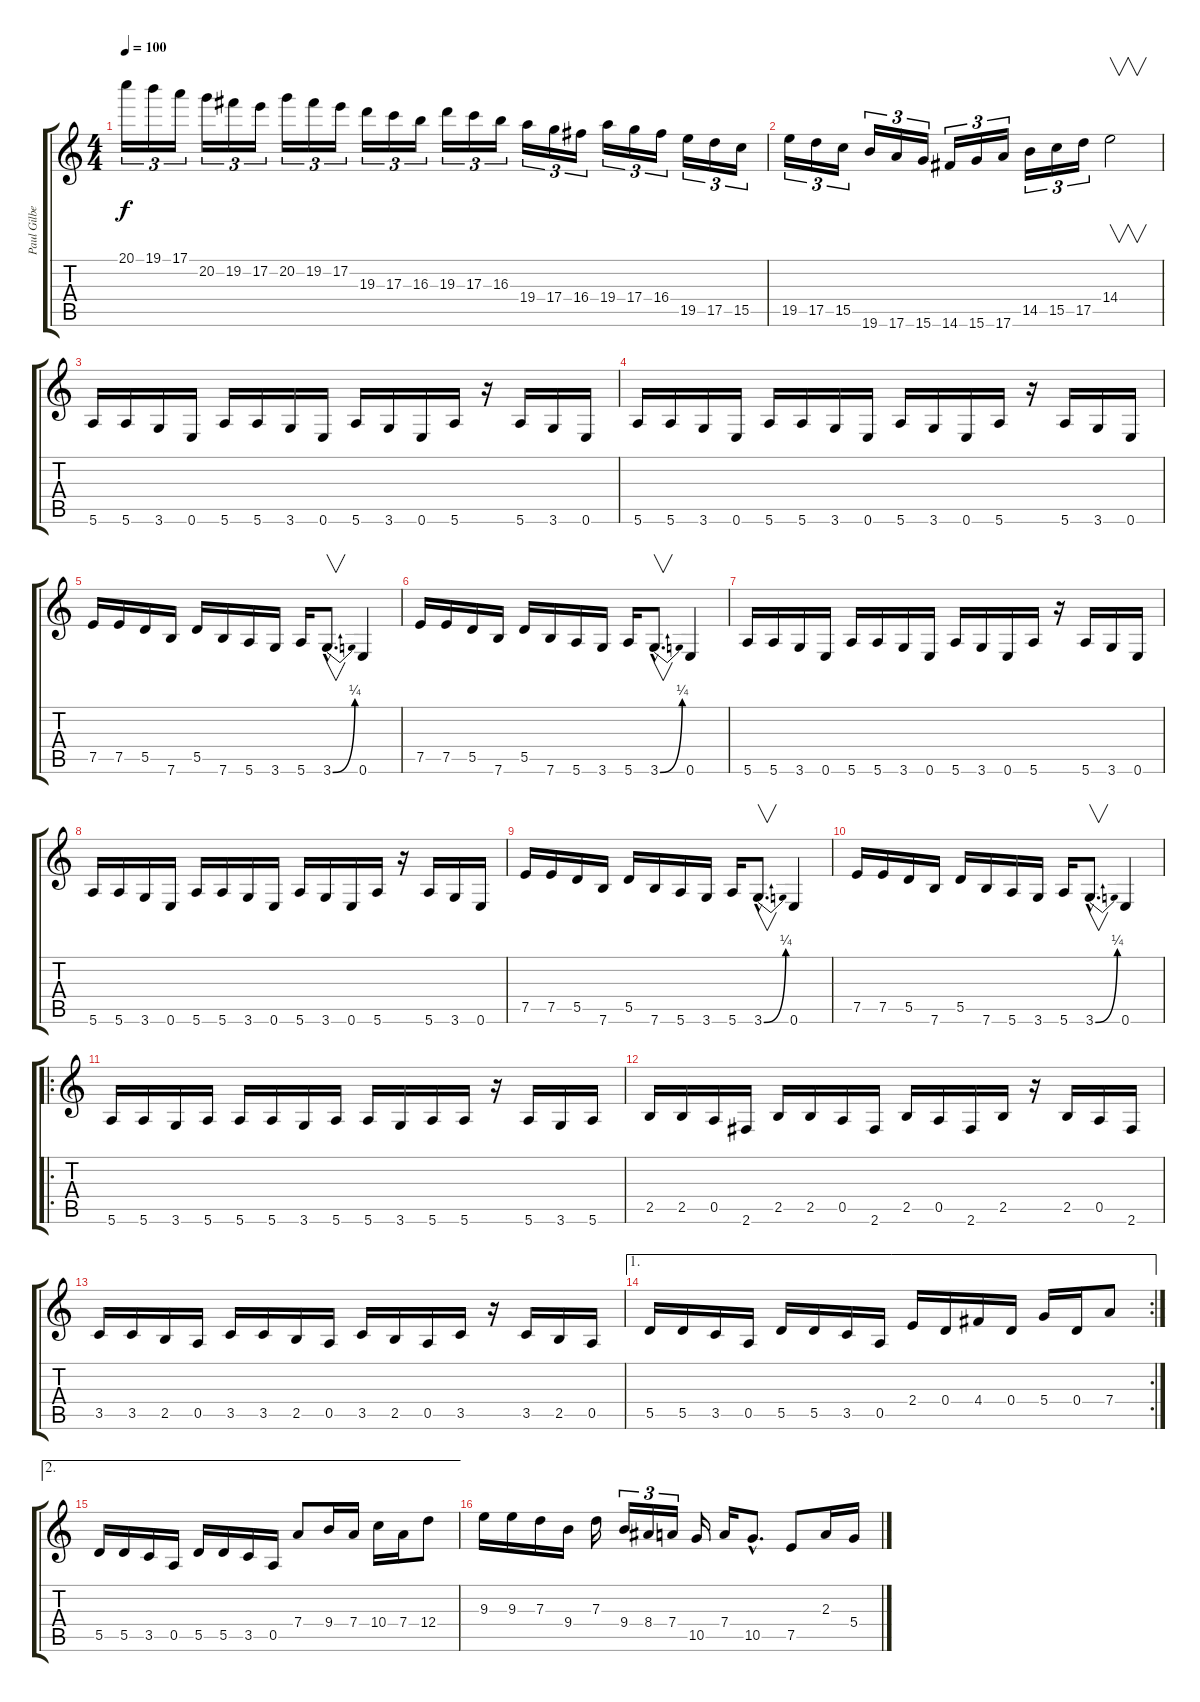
\track ("Paul Gilbert" "Paul Gilbe") {instrument distortionguitar}
\staff {score tabs}
\tuning (E4 B3 G3 D3 A2 E2) {hide}
\ts (4 4)
\tempo 100
\clef g2
\ks c
20.1.16{tu (3 2) dy f} 19.1.16{tu (3 2)} 17.1.16{tu (3 2)} 20.2.16{tu (3 2)} 19.2.16{tu (3 2)} 17.2.16{tu (3 2)} 20.2.16{tu (3 2)} 19.2.16{tu (3 2)} 17.2.16{tu (3 2)} 19.3.16{tu (3 2)} 17.3.16{tu (3 2)} 16.3.16{tu (3 2)} 19.3.16{tu (3 2)} 17.3.16{tu (3 2)} 16.3.16{tu (3 2)} 19.4.16{tu (3 2)} 17.4.16{tu (3 2)} 16.4.16{tu (3 2)} 19.4.16{tu (3 2)} 17.4.16{tu (3 2)} 16.4.16{tu (3 2)} 19.5.16{tu (3 2)} 17.5.16{tu (3 2)} 15.5.16{tu (3 2)} |
19.5.16{tu (3 2)} 17.5.16{tu (3 2)} 15.5.16{tu (3 2)} 19.6.16{tu (3 2)} 17.6.16{tu (3 2)} 15.6.16{tu (3 2)} 14.6.16{tu (3 2)} 15.6.16{tu (3 2)} 17.6.16{tu (3 2)} 14.5.16{tu (3 2)} 15.5.16{tu (3 2)} 17.5.16{tu (3 2)} 14.4.2{v} |
5.6.16 5.6.16 3.6.16 0.6.16 5.6.16 5.6.16 3.6.16 0.6.16 5.6.16 3.6.16 0.6.16 5.6.16 r.16 5.6.16 3.6.16 0.6.16 |
5.6.16 5.6.16 3.6.16 0.6.16 5.6.16 5.6.16 3.6.16 0.6.16 5.6.16 3.6.16 0.6.16 5.6.16 r.16 5.6.16 3.6.16 0.6.16 |
7.5.16 7.5.16 5.5.16 7.6.16 5.5.16 7.6.16 5.6.16 3.6.16 5.6.16 3.6{be (bend 0 0 60 1) hac}.8{v d} 0.6.4 |
7.5.16 7.5.16 5.5.16 7.6.16 5.5.16 7.6.16 5.6.16 3.6.16 5.6.16 3.6{be (bend 0 0 60 1) hac}.8{v d} 0.6.4 |
5.6.16 5.6.16 3.6.16 0.6.16 5.6.16 5.6.16 3.6.16 0.6.16 5.6.16 3.6.16 0.6.16 5.6.16 r.16 5.6.16 3.6.16 0.6.16 |
5.6.16 5.6.16 3.6.16 0.6.16 5.6.16 5.6.16 3.6.16 0.6.16 5.6.16 3.6.16 0.6.16 5.6.16 r.16 5.6.16 3.6.16 0.6.16 |
7.5.16 7.5.16 5.5.16 7.6.16 5.5.16 7.6.16 5.6.16 3.6.16 5.6.16 3.6{be (bend 0 0 60 1) hac}.8{v d} 0.6.4 |
7.5.16 7.5.16 5.5.16 7.6.16 5.5.16 7.6.16 5.6.16 3.6.16 5.6.16 3.6{be (bend 0 0 60 1) hac}.8{v d} 0.6.4 |
\ro
5.6.16 5.6.16 3.6.16 5.6.16 5.6.16 5.6.16 3.6.16 5.6.16 5.6.16 3.6.16 5.6.16 5.6.16 r.16 5.6.16 3.6.16 5.6.16 |
2.5.16 2.5.16 0.5.16 2.6.16 2.5.16 2.5.16 0.5.16 2.6.16 2.5.16 0.5.16 2.6.16 2.5.16 r.16 2.5.16 0.5.16 2.6.16 |
3.5.16 3.5.16 2.5.16 0.5.16 3.5.16 3.5.16 2.5.16 0.5.16 3.5.16 2.5.16 0.5.16 3.5.16 r.16 3.5.16 2.5.16 0.5.16 |
\ae 1
\rc 2
5.5.16 5.5.16 3.5.16 0.5.16 5.5.16 5.5.16 3.5.16 0.5.16 2.4.16 0.4.16 4.4.16 0.4.16 5.4.16 0.4.16 7.4.8 |
\ae 2
5.5.16 5.5.16 3.5.16 0.5.16 5.5.16 5.5.16 3.5.16 0.5.16 7.4.8 9.4.16 7.4.16 10.4.16 7.4.16 12.4.8 |
9.3.16 9.3.16 7.3.16 9.4.16 7.3.16 9.4.16{tu (3 2)} 8.4.16{tu (3 2)} 7.4.16{tu (3 2)} 10.5.16 7.4.16 10.5{hac}.8{d} 7.5.8 2.3.16 5.4.16
